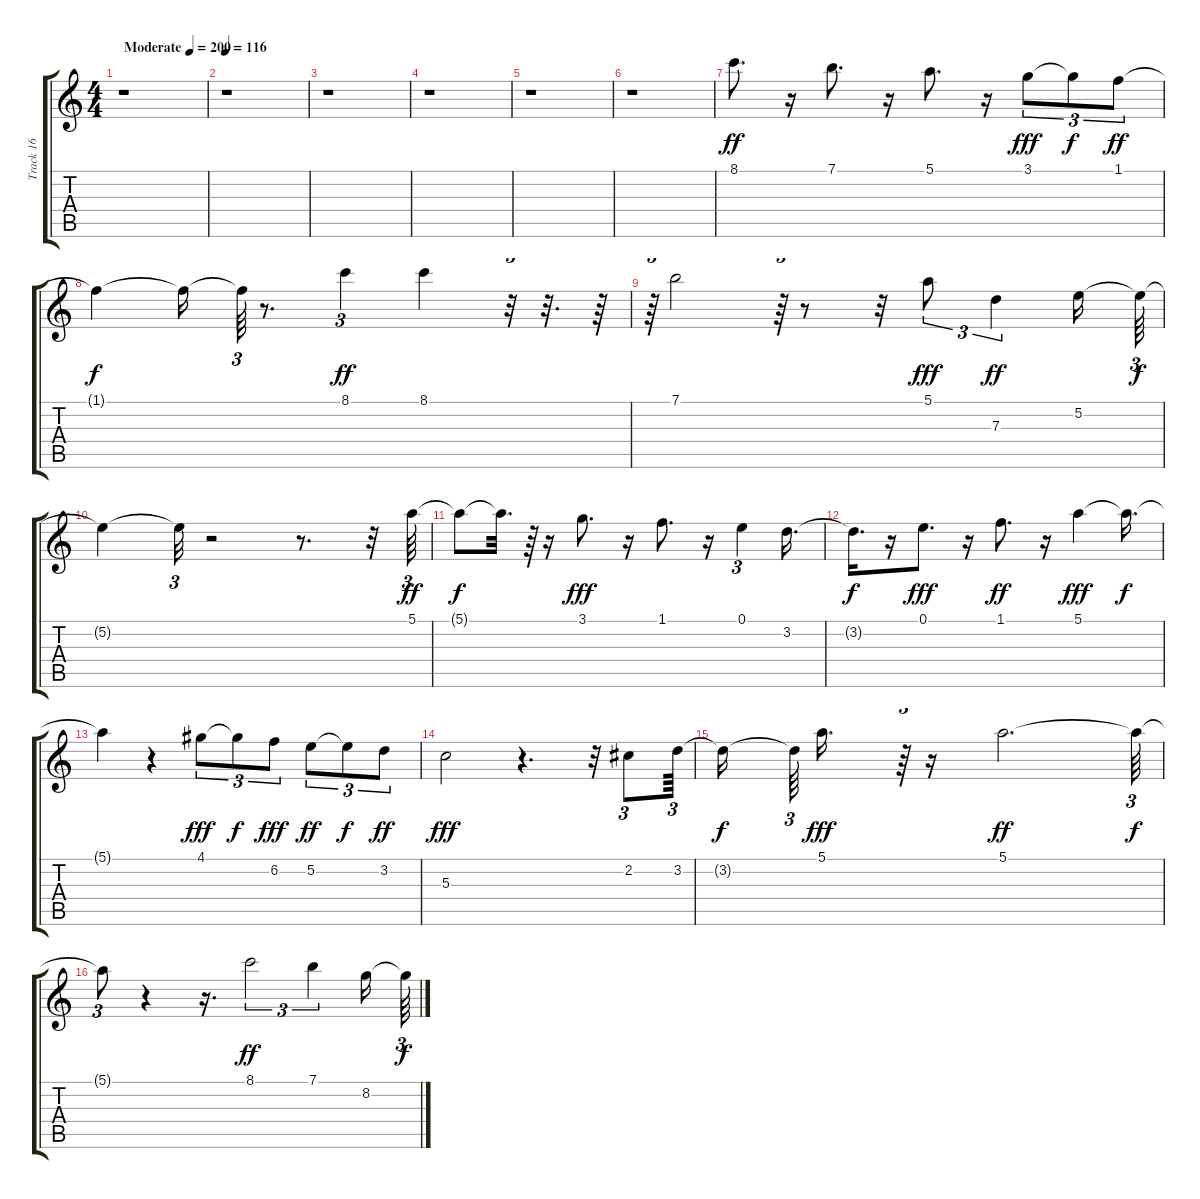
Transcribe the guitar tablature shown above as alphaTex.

\track ("Track 16" "Track 16") {instrument electricguitarjazz}
\staff {score tabs}
\tuning (E4 B3 G3 D3 A2 E2) {hide}
\ts (4 4)
\tempo (200 "Moderate")
\clef g2
\ks c
r.1{dy ff instrument electricguitarjazz} |
\tempo 116
r.1 |
r.1 |
r.1 |
r.1 |
r.1 |
8.1.8{d} r.16 7.1.8{d} r.16 5.1.8{d} r.16 3.1.8{tu (3 2) dy fff} 3.1{t}.8{tu (3 2) dy f} 1.1.8{tu (3 2) dy ff} |
1.1{t}.4{dy f} 1.1{t}.16 1.1{t}.64{tu (3 2)} r.8{d} 8.1.4{tu (3 2) dy ff} 8.1.4 r.32{tu (3 2)} r.32{d} r.64 |
r.64{tu (3 2)} 7.1.2 r.64{tu (3 2)} r.8 r.32 5.1.8{tu (3 2) dy fff} 7.3.4{tu (3 2) dy ff} 5.2.16 5.2{t}.64{tu (3 2) dy f} |
5.2{t}.4 5.2{t}.32{tu (3 2)} r.2 r.8{d} r.32 5.1.64{tu (3 2) dy ff} |
5.1{t}.8{dy f} 5.1{t}.32{d} r.64 r.16 3.1.8{d dy fff} r.16 1.1.8{d} r.16 0.1.4{tu (3 2)} 3.2.16{d} |
3.2{t}.16{d dy f} r.16 0.1.8{d dy fff} r.16 1.1.8{d dy ff} r.16 5.1.4{dy fff} 5.1{t}.16{d dy f} |
5.1{t}.4 r.4 4.1.8{tu (3 2) dy fff} 4.1{t}.8{tu (3 2) dy f} 6.2.8{tu (3 2) dy fff} 5.2.8{tu (3 2) dy ff} 5.2{t}.8{tu (3 2) dy f} 3.2.8{tu (3 2) dy ff} |
5.3.2{dy fff} r.4{d} r.32 2.2.8{tu (3 2)} 3.2.64{tu (3 2)} |
3.2{t}.16{dy f} 3.2{t}.64{tu (3 2)} 5.1.16{d dy fff} r.64{tu (3 2)} r.16 5.1.2{d dy ff} 5.1{t}.64{tu (3 2) dy f} |
5.1{t}.8{tu (3 2)} r.4 r.16{d} 8.1.2{tu (3 2) dy ff} 7.1.4{tu (3 2)} 8.2.16 8.2{t}.64{tu (3 2) dy f}
